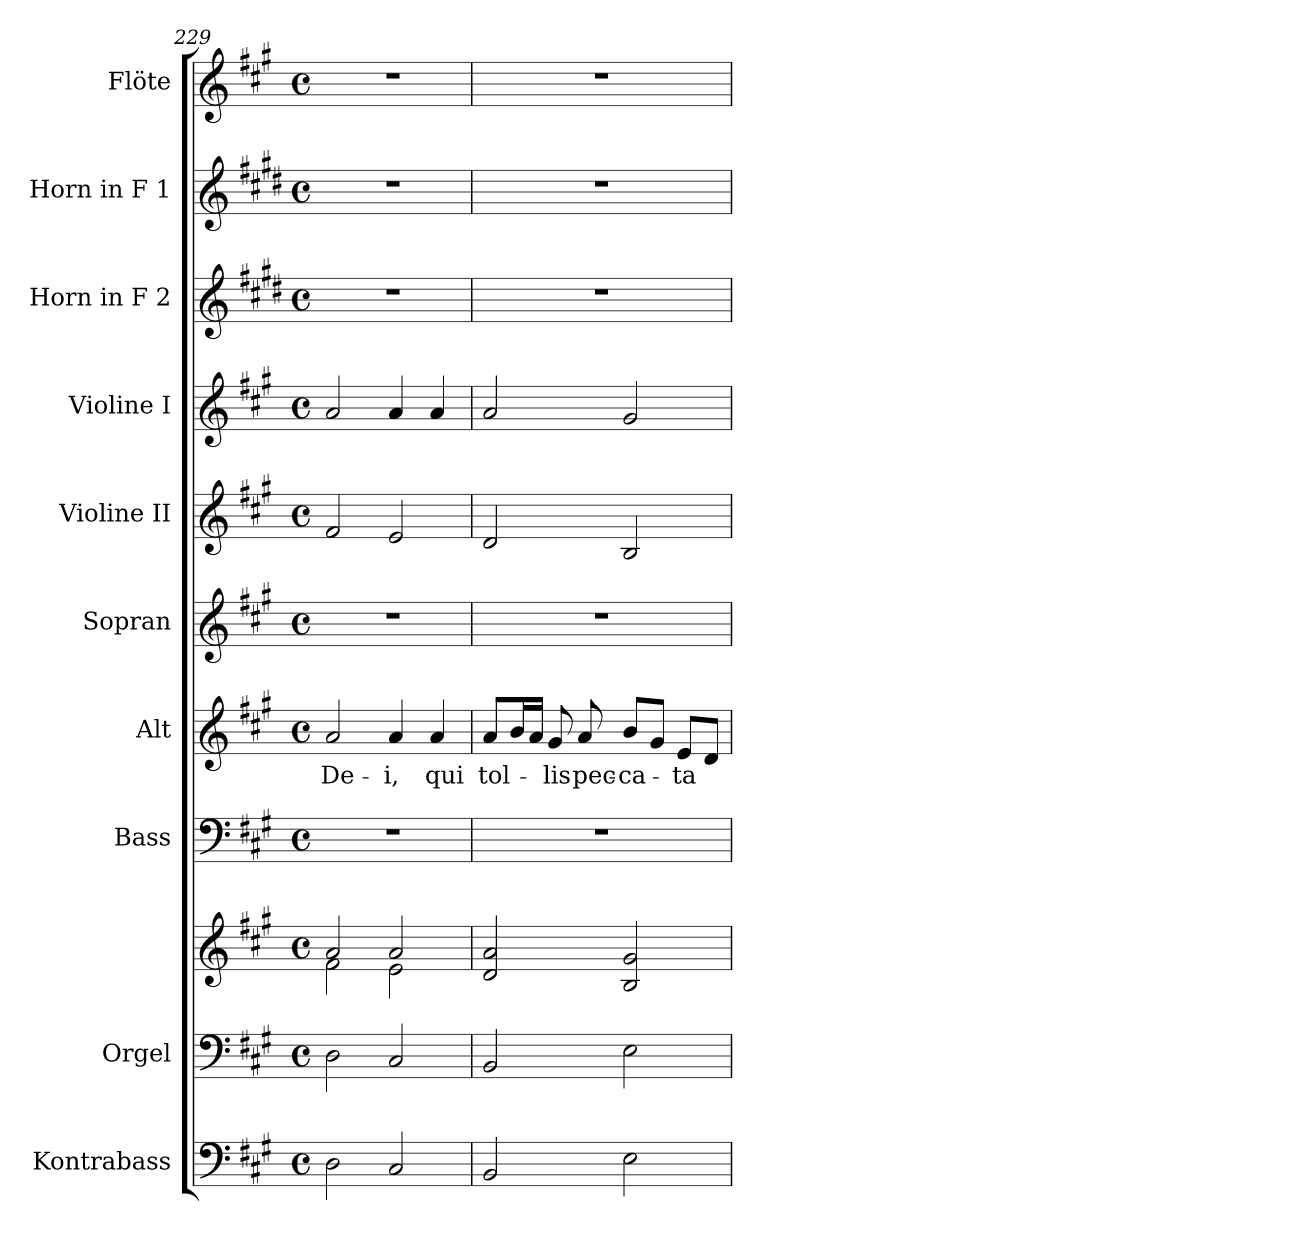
**kern	**kern	**kern	**kern	**kern	**text	**kern	**kern	**kern	**kern	**kern	**kern
*part10	*part9	*part9	*part8	*part7	*part7	*part6	*part5	*part4	*part3	*part2	*part1
*staff11	*staff10	*staff9	*staff8	*staff7	*staff7	*staff6	*staff5	*staff4	*staff3	*staff2	*staff1
*I"Kontrabass	*I"Orgel	*	*I"Bass	*I"Alt	*	*I"Sopran	*I"Violine II	*I"Violine I	*I"Horn in F 2	*I"Horn in F 1	*I"Flöte
*I'Kb.	*I'Org.	*	*I'B.	*I'A.	*	*I'S.	*I'Vl. II	*I'Vl. I	*	*	*I'Fl.
*clefF4	*clefF4	*clefG2	*clefF4	*clefG2	*	*clefG2	*clefG2	*clefG2	*clefG2	*clefG2	*clefG2
*ITrd7c12	*	*	*	*	*	*	*	*	*ITrd4c7	*ITrd4c7	*
*k[f#c#g#]	*k[f#c#g#]	*k[f#c#g#]	*k[f#c#g#]	*k[f#c#g#]	*	*k[f#c#g#]	*k[f#c#g#]	*k[f#c#g#]	*k[f#c#g#]	*k[f#c#g#]	*k[f#c#g#]
*A:	*A:	*A:	*A:	*A:	*	*A:	*A:	*A:	*A:	*A:	*A:
*M4/4	*M4/4	*M4/4	*M4/4	*M4/4	*	*M4/4	*M4/4	*M4/4	*M4/4	*M4/4	*M4/4
*met(c)	*met(c)	*met(c)	*met(c)	*met(c)	*	*met(c)	*met(c)	*met(c)	*met(c)	*met(c)	*met(c)
=229	=229	=229	=229	=229	=229	=229	=229	=229	=229	=229	=229
*	*	*^	*	*	*	*	*	*	*	*	*
!	!	!	!	!	!	!LO:LY:b	!	!	!	!	!	!
2DD\	2D\	2a/	2f#\	1r	2a/	De-	1r	2f#/	2a/	1r	1r	1r
!	!	!	!	!	!	!LO:LY:b	!	!	!	!	!	!
2CC#/	2C#/	2a/	2e\	.	4a/	-i,	.	2e/	4a/	.	.	.
!	!	!	!	!	!	!LO:LY:b	!	!	!	!	!	!
.	.	.	.	.	4a/	qui	.	.	4a/	.	.	.
*	*	*v	*v	*	*	*	*	*	*	*	*	*
=230	=230	=230	=230	=230	=230	=230	=230	=230	=230	=230	=230
!	!	!	!	!	!LO:LY:b	!	!	!	!	!	!
2BBB/	2BB/	2d/ 2a/	1r	8a/L	tol-	1r	2d/	2a/	1r	1r	1r
.	.	.	.	16b/L	.	.	.	.	.	.	.
.	.	.	.	16a/JJ	.	.	.	.	.	.	.
!	!	!	!	!	!LO:LY:b	!	!	!	!	!	!
.	.	.	.	8g#/	-lis	.	.	.	.	.	.
!	!	!	!	!	!LO:LY:b	!	!	!	!	!	!
.	.	.	.	8a/	pec-	.	.	.	.	.	.
!	!	!	!	!	!LO:LY:b	!	!	!	!	!	!
2EE\	2E\	2B/ 2g#/	.	8b/L	-ca-	.	2B/	2g#/	.	.	.
.	.	.	.	8g#/J	.	.	.	.	.	.	.
!	!	!	!	!	!LO:LY:b	!	!	!	!	!	!
.	.	.	.	8e/L	-ta	.	.	.	.	.	.
.	.	.	.	8d/J	.	.	.	.	.	.	.
=	=	=	=	=	=	=	=	=	=	=	=
*-	*-	*-	*-	*-	*-	*-	*-	*-	*-	*-	*-
